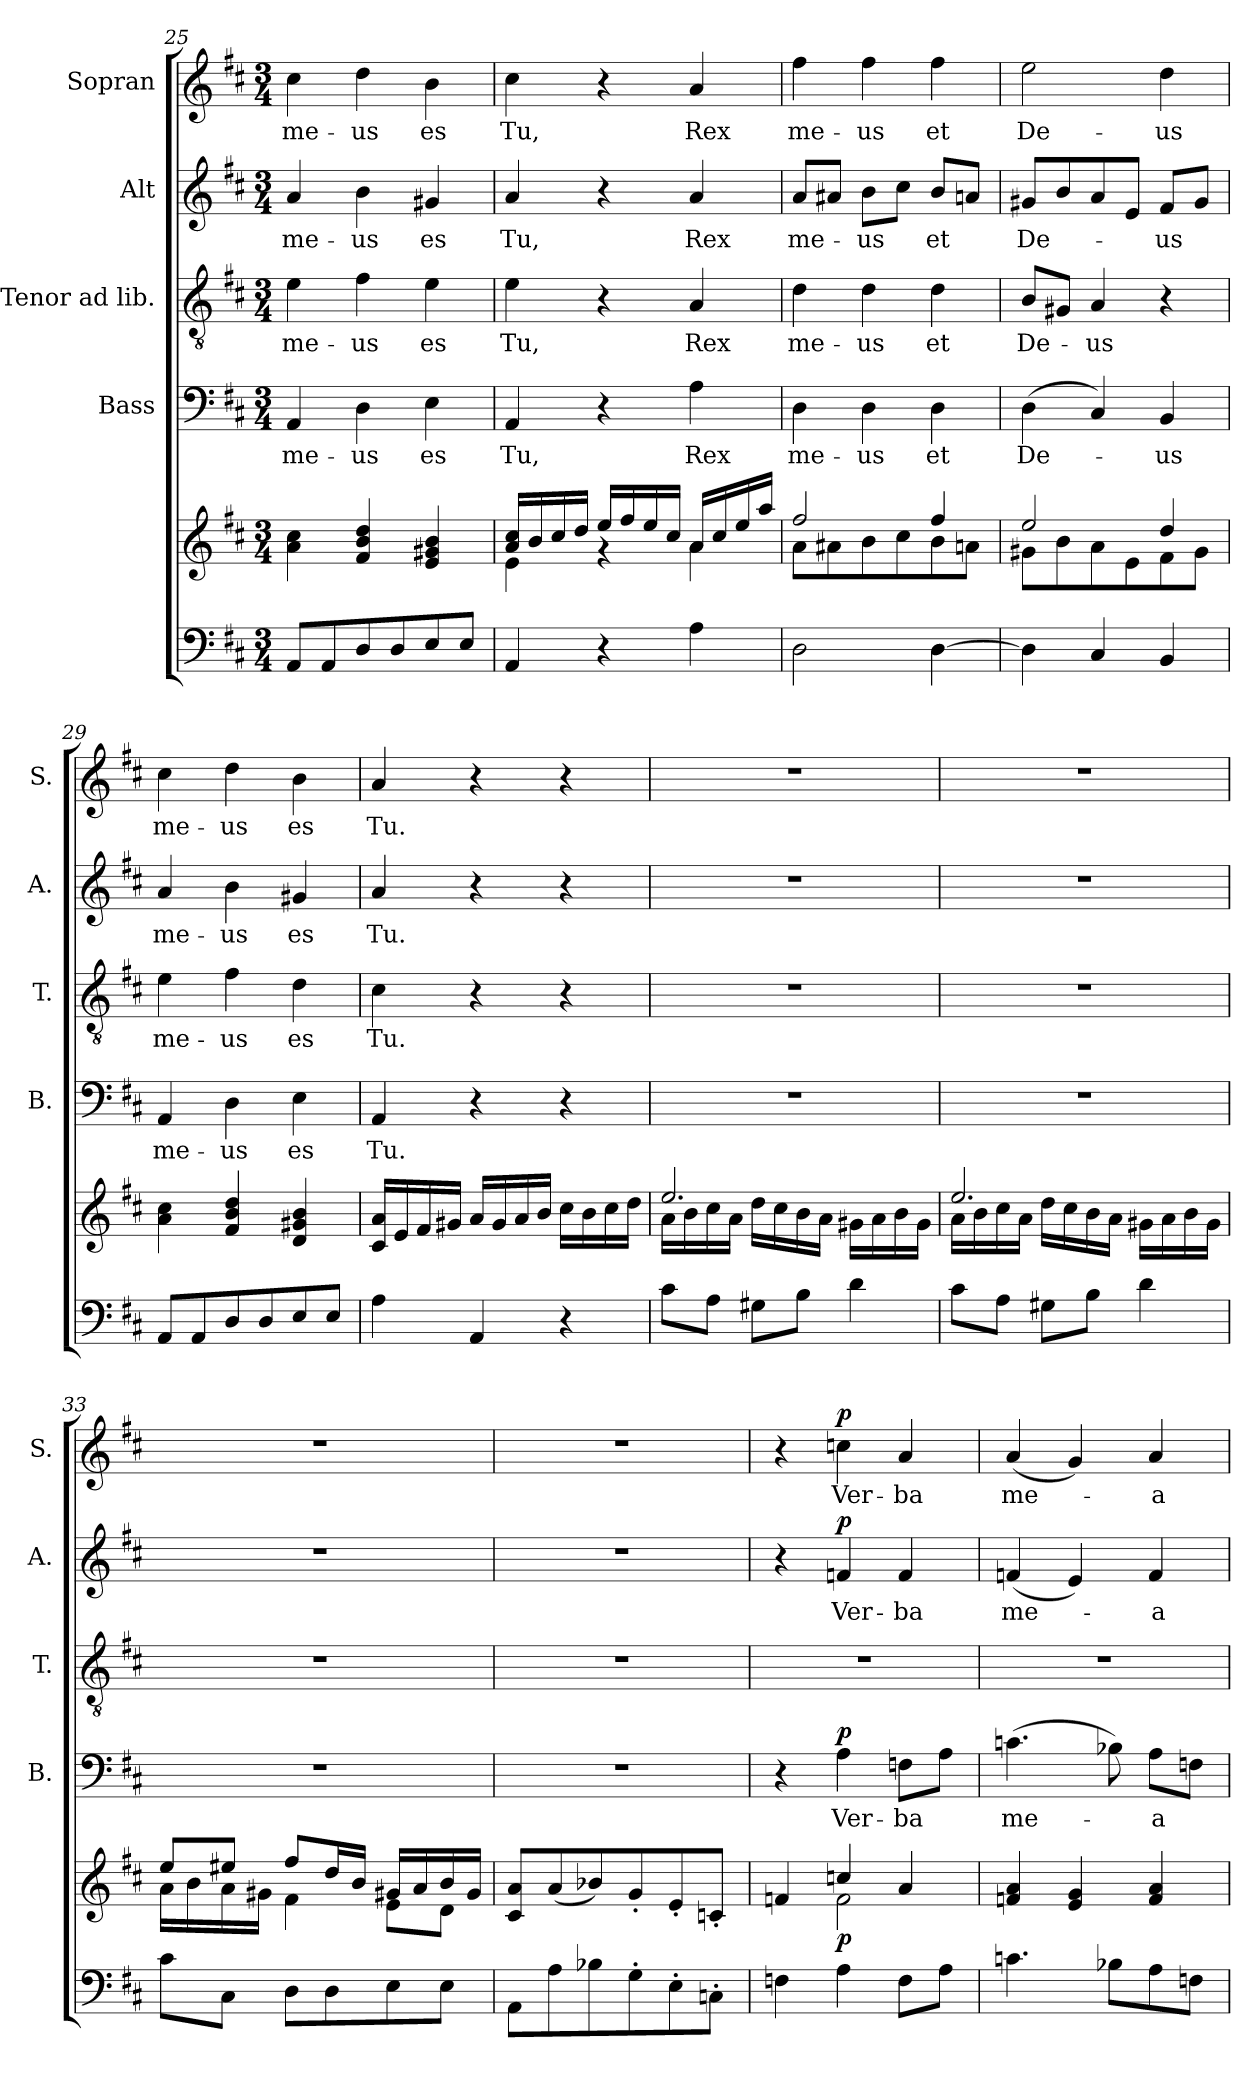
**kern	**kern	**dynam	**kern	**text	**dynam	**kern	**text	**kern	**text	**dynam	**kern	**text	**dynam
*part5	*part5	*part5	*part4	*part4	*part4	*part3	*part3	*part2	*part2	*part2	*part1	*part1	*part1
*staff6	*staff5	*staff5/6	*staff4	*staff4	*staff4	*staff3	*staff3	*staff2	*staff2	*staff2	*staff1	*staff1	*staff1
*	*	*	*I"Bass	*	*	*I"Tenor ad lib.	*	*I"Alt	*	*	*I"Sopran	*	*
*	*	*	*I'B.	*	*	*I'T.	*	*I'A.	*	*	*I'S.	*	*
*clefF4	*clefG2	*	*clefF4	*	*	*clefGv2	*	*clefG2	*	*	*clefG2	*	*
*k[f#c#]	*k[f#c#]	*	*k[f#c#]	*	*	*k[f#c#]	*	*k[f#c#]	*	*	*k[f#c#]	*	*
*D:	*D:	*	*D:	*	*	*D:	*	*D:	*	*	*D:	*	*
*M3/4	*M3/4	*	*M3/4	*	*	*M3/4	*	*M3/4	*	*	*M3/4	*	*
=25	=25	=25	=25	=25	=25	=25	=25	=25	=25	=25	=25	=25	=25
!	!	!	!	!LO:LY:b	!	!	!LO:LY:b	!	!LO:LY:b	!	!	!LO:LY:b	!
8AA/L	4a\ 4cc#\	.	4AA/	me-	.	4e\	me-	4a/	me-	.	4cc#\	me-	.
8AA/	.	.	.	.	.	.	.	.	.	.	.	.	.
!	!	!	!	!LO:LY:b	!	!	!LO:LY:b	!	!LO:LY:b	!	!	!LO:LY:b	!
8D/	4f#/ 4b/ 4dd/	.	4D\	-us	.	4f#\	-us	4b\	-us	.	4dd\	-us	.
8D/	.	.	.	.	.	.	.	.	.	.	.	.	.
!	!	!	!	!LO:LY:b	!	!	!LO:LY:b	!	!LO:LY:b	!	!	!LO:LY:b	!
8E/	4e/ 4g#X/ 4b/	.	4E\	es	.	4e\	es	4g#X/	es	.	4b\	es	.
8E/J	.	.	.	.	.	.	.	.	.	.	.	.	.
=26	=26	=26	=26	=26	=26	=26	=26	=26	=26	=26	=26	=26	=26
*	*^	*	*	*	*	*	*	*	*	*	*	*	*
!	!	!	!	!	!LO:LY:b	!	!	!LO:LY:b	!	!LO:LY:b	!	!	!LO:LY:b	!
4AA/	16a/ 16cc#/LL	4e\	.	4AA/	Tu,	.	4e\	Tu,	4a/	Tu,	.	4cc#\	Tu,	.
.	16b/	.	.	.	.	.	.	.	.	.	.	.	.	.
.	16cc#/	.	.	.	.	.	.	.	.	.	.	.	.	.
.	16dd/JJ	.	.	.	.	.	.	.	.	.	.	.	.	.
4r	16ee/LL	4rf	.	4r	.	.	4r	.	4r	.	.	4r	.	.
.	16ff#/	.	.	.	.	.	.	.	.	.	.	.	.	.
.	16ee/	.	.	.	.	.	.	.	.	.	.	.	.	.
.	16cc#/JJ	.	.	.	.	.	.	.	.	.	.	.	.	.
!	!	!	!	!	!LO:LY:b	!	!	!LO:LY:b	!	!LO:LY:b	!	!	!LO:LY:b	!
4A\	16a/LL	4a\	.	4A\	Rex	.	4A/	Rex	4a/	Rex	.	4a/	Rex	.
.	16cc#/	.	.	.	.	.	.	.	.	.	.	.	.	.
.	16ee/	.	.	.	.	.	.	.	.	.	.	.	.	.
.	16aa/JJ	.	.	.	.	.	.	.	.	.	.	.	.	.
=27	=27	=27	=27	=27	=27	=27	=27	=27	=27	=27	=27	=27	=27	=27
!	!	!	!	!	!LO:LY:b	!	!	!LO:LY:b	!	!LO:LY:b	!	!	!LO:LY:b	!
2D\	2ff#/	8a\L	.	4D\	me-	.	4d\	me-	8a/L	me-	.	4ff#\	me-	.
.	.	8a#X\	.	.	.	.	.	.	8a#X/J	.	.	.	.	.
!	!	!	!	!	!LO:LY:b	!	!	!LO:LY:b	!	!LO:LY:b	!	!	!LO:LY:b	!
.	.	8b\	.	4D\	-us	.	4d\	-us	8b\L	-us	.	4ff#\	-us	.
.	.	8cc#\	.	.	.	.	.	.	8cc#\J	.	.	.	.	.
!	!	!	!	!	!LO:LY:b	!	!	!LO:LY:b	!	!LO:LY:b	!	!	!LO:LY:b	!
[4D\	4ff#/	8b\	.	4D\	et	.	4d\	et	8b/L	et	.	4ff#\	et	.
.	.	8an\J	.	.	.	.	.	.	8an/J	.	.	.	.	.
!!LO:LB:g=z
=28	=28	=28	=28	=28	=28	=28	=28	=28	=28	=28	=28	=28	=28	=28
!	!	!	!	!	!LO:LY:b	!	!	!LO:LY:b	!	!LO:LY:b	!	!	!LO:LY:b	!
4D\]	2ee/	8g#X\L	.	(>4D\	De-	.	8B/L	De-	8g#X/L	De-	.	2ee\	De-	.
.	.	8b\	.	.	.	.	8G#X/J	.	8b/	.	.	.	.	.
!	!	!	!	!	!	!	!	!LO:LY:b	!	!	!	!	!	!
4C#/	.	8a\	.	4C#/)	.	.	4A/	-us	8a/	.	.	.	.	.
.	.	8e\	.	.	.	.	.	.	8e/J	.	.	.	.	.
!	!	!	!	!	!LO:LY:b	!	!	!	!	!LO:LY:b	!	!	!LO:LY:b	!
4BB/	4dd/	8f#\	.	4BB/	-us	.	4r	.	8f#/L	-us	.	4dd\	-us	.
.	.	8g#\J	.	.	.	.	.	.	8g#/J	.	.	.	.	.
=29	=29	=29	=29	=29	=29	=29	=29	=29	=29	=29	=29	=29	=29	=29
!	!	!	!	!	!LO:LY:b	!	!	!LO:LY:b	!	!LO:LY:b	!	!	!LO:LY:b	!
*	*v	*v	*	*	*	*	*	*	*	*	*	*	*	*
8AA/L	4a\ 4cc#\	.	4AA/	me-	.	4e\	me-	4a/	me-	.	4cc#\	me-	.
8AA/	.	.	.	.	.	.	.	.	.	.	.	.	.
!	!	!	!	!LO:LY:b	!	!	!LO:LY:b	!	!LO:LY:b	!	!	!LO:LY:b	!
8D/	4f#/ 4b/ 4dd/	.	4D\	-us	.	4f#\	-us	4b\	-us	.	4dd\	-us	.
8D/	.	.	.	.	.	.	.	.	.	.	.	.	.
!	!	!	!	!LO:LY:b	!	!	!LO:LY:b	!	!LO:LY:b	!	!	!LO:LY:b	!
8E/	4d/ 4g#X/ 4b/	.	4E\	es	.	4d\	es	4g#X/	es	.	4b\	es	.
8E/J	.	.	.	.	.	.	.	.	.	.	.	.	.
=30	=30	=30	=30	=30	=30	=30	=30	=30	=30	=30	=30	=30	=30
!	!	!	!	!LO:LY:b	!	!	!LO:LY:b	!	!LO:LY:b	!	!	!LO:LY:b	!
4A\	16c#/ 16a/LL	.	4AA/	Tu.	.	4c#\	Tu.	4a/	Tu.	.	4a/	Tu.	.
.	16e/	.	.	.	.	.	.	.	.	.	.	.	.
.	16f#/	.	.	.	.	.	.	.	.	.	.	.	.
.	16g#X/JJ	.	.	.	.	.	.	.	.	.	.	.	.
4AA/	16a/LL	.	4r	.	.	4r	.	4r	.	.	4r	.	.
.	16g#/	.	.	.	.	.	.	.	.	.	.	.	.
.	16a/	.	.	.	.	.	.	.	.	.	.	.	.
.	16b/JJ	.	.	.	.	.	.	.	.	.	.	.	.
4r	16cc#\LL	.	4r	.	.	4r	.	4r	.	.	4r	.	.
.	16b\	.	.	.	.	.	.	.	.	.	.	.	.
.	16cc#\	.	.	.	.	.	.	.	.	.	.	.	.
.	16dd\JJ	.	.	.	.	.	.	.	.	.	.	.	.
=31	=31	=31	=31	=31	=31	=31	=31	=31	=31	=31	=31	=31	=31
*	*^	*	*	*	*	*	*	*	*	*	*	*	*
8c#\L	2.ee/	16a\LL	.	2.r	.	.	2.r	.	2.r	.	.	2.r	.	.
.	.	16b\	.	.	.	.	.	.	.	.	.	.	.	.
8A\J	.	16cc#\	.	.	.	.	.	.	.	.	.	.	.	.
.	.	16a\JJ	.	.	.	.	.	.	.	.	.	.	.	.
8G#X\L	.	16dd\LL	.	.	.	.	.	.	.	.	.	.	.	.
.	.	16cc#\	.	.	.	.	.	.	.	.	.	.	.	.
8B\J	.	16b\	.	.	.	.	.	.	.	.	.	.	.	.
.	.	16a\JJ	.	.	.	.	.	.	.	.	.	.	.	.
4d\	.	16g#X\LL	.	.	.	.	.	.	.	.	.	.	.	.
.	.	16a\	.	.	.	.	.	.	.	.	.	.	.	.
.	.	16b\	.	.	.	.	.	.	.	.	.	.	.	.
.	.	16g#\JJ	.	.	.	.	.	.	.	.	.	.	.	.
!!LO:PB:g=z
=32	=32	=32	=32	=32	=32	=32	=32	=32	=32	=32	=32	=32	=32	=32
8c#\L	2.ee/	16a\LL	.	2.r	.	.	2.r	.	2.r	.	.	2.r	.	.
.	.	16b\	.	.	.	.	.	.	.	.	.	.	.	.
8A\J	.	16cc#\	.	.	.	.	.	.	.	.	.	.	.	.
.	.	16a\JJ	.	.	.	.	.	.	.	.	.	.	.	.
8G#X\L	.	16dd\LL	.	.	.	.	.	.	.	.	.	.	.	.
.	.	16cc#\	.	.	.	.	.	.	.	.	.	.	.	.
8B\J	.	16b\	.	.	.	.	.	.	.	.	.	.	.	.
.	.	16a\JJ	.	.	.	.	.	.	.	.	.	.	.	.
4d\	.	16g#X\LL	.	.	.	.	.	.	.	.	.	.	.	.
.	.	16a\	.	.	.	.	.	.	.	.	.	.	.	.
.	.	16b\	.	.	.	.	.	.	.	.	.	.	.	.
.	.	16g#\JJ	.	.	.	.	.	.	.	.	.	.	.	.
=33	=33	=33	=33	=33	=33	=33	=33	=33	=33	=33	=33	=33	=33	=33
8c#\L	8ee/L	16a\LL	.	2.r	.	.	2.r	.	2.r	.	.	2.r	.	.
.	.	16b\	.	.	.	.	.	.	.	.	.	.	.	.
8C#\J	8ee#X/J	16a\	.	.	.	.	.	.	.	.	.	.	.	.
.	.	16g#X\JJ	.	.	.	.	.	.	.	.	.	.	.	.
8D\L	8ff#/L	4f#\	.	.	.	.	.	.	.	.	.	.	.	.
8D\	16dd/L	.	.	.	.	.	.	.	.	.	.	.	.	.
.	16b/JJ	.	.	.	.	.	.	.	.	.	.	.	.	.
8E\	16g#X/LL	8e\L	.	.	.	.	.	.	.	.	.	.	.	.
.	16a/	.	.	.	.	.	.	.	.	.	.	.	.	.
8E\J	16b/	8d\J	.	.	.	.	.	.	.	.	.	.	.	.
.	16g#/JJ	.	.	.	.	.	.	.	.	.	.	.	.	.
*	*v	*v	*	*	*	*	*	*	*	*	*	*	*	*
=34	=34	=34	=34	=34	=34	=34	=34	=34	=34	=34	=34	=34	=34
8AA\L	8c#/ 8a/L	.	2.r	.	.	2.r	.	2.r	.	.	2.r	.	.
8A\	(<8a/	.	.	.	.	.	.	.	.	.	.	.	.
8B-X\	8b-X/)	.	.	.	.	.	.	.	.	.	.	.	.
8G'>\	8g'</	.	.	.	.	.	.	.	.	.	.	.	.
8E'>\	8e'</	.	.	.	.	.	.	.	.	.	.	.	.
8Cn'>\J	8cn'</J	.	.	.	.	.	.	.	.	.	.	.	.
=35	=35	=35	=35	=35	=35	=35	=35	=35	=35	=35	=35	=35	=35
*	*^	*	*	*	*	*	*	*	*	*	*	*	*
4Fn\	4fn/	4ryy	.	4r	.	.	2.r	.	4r	.	.	4r	.	.
!	!	!	!LO:DY:b	!	!LO:LY:b	!LO:DY:a	!	!	!	!LO:LY:b	!LO:DY:a	!	!LO:LY:b	!LO:DY:a
4A\	4ccn/	2f\	p	4A\	Ver-	p	.	.	4fn/	Ver-	p	4ccn\	Ver-	p
!	!	!	!	!	!LO:LY:b	!	!	!	!	!LO:LY:b	!	!	!LO:LY:b	!
8F\L	4a/	.	.	8Fn\L	-ba	.	.	.	4f/	-ba	.	4a/	-ba	.
8A\J	.	.	.	8A\J	.	.	.	.	.	.	.	.	.	.
*	*v	*v	*	*	*	*	*	*	*	*	*	*	*	*
=36	=36	=36	=36	=36	=36	=36	=36	=36	=36	=36	=36	=36	=36
!	!	!	!	!LO:LY:b	!	!	!	!	!LO:LY:b	!	!	!LO:LY:b	!
4.cn\	4fn/ 4a/	.	(>4.cn\	me-	.	2.r	.	(<4fn/	me-	.	(<4a/	me-	.
.	4e/ 4g/	.	.	.	.	.	.	4e/)	.	.	4g/)	.	.
8B-X\L	.	.	8B-X\)	.	.	.	.	.	.	.	.	.	.
!	!	!	!	!LO:LY:b	!	!	!	!	!LO:LY:b	!	!	!LO:LY:b	!
8A\	4f/ 4a/	.	8A\L	-a	.	.	.	4f/	-a	.	4a/	-a	.
8Fn\J	.	.	8Fn\J	.	.	.	.	.	.	.	.	.	.
=	=	=	=	=	=	=	=	=	=	=	=	=	=
*-	*-	*-	*-	*-	*-	*-	*-	*-	*-	*-	*-	*-	*-
